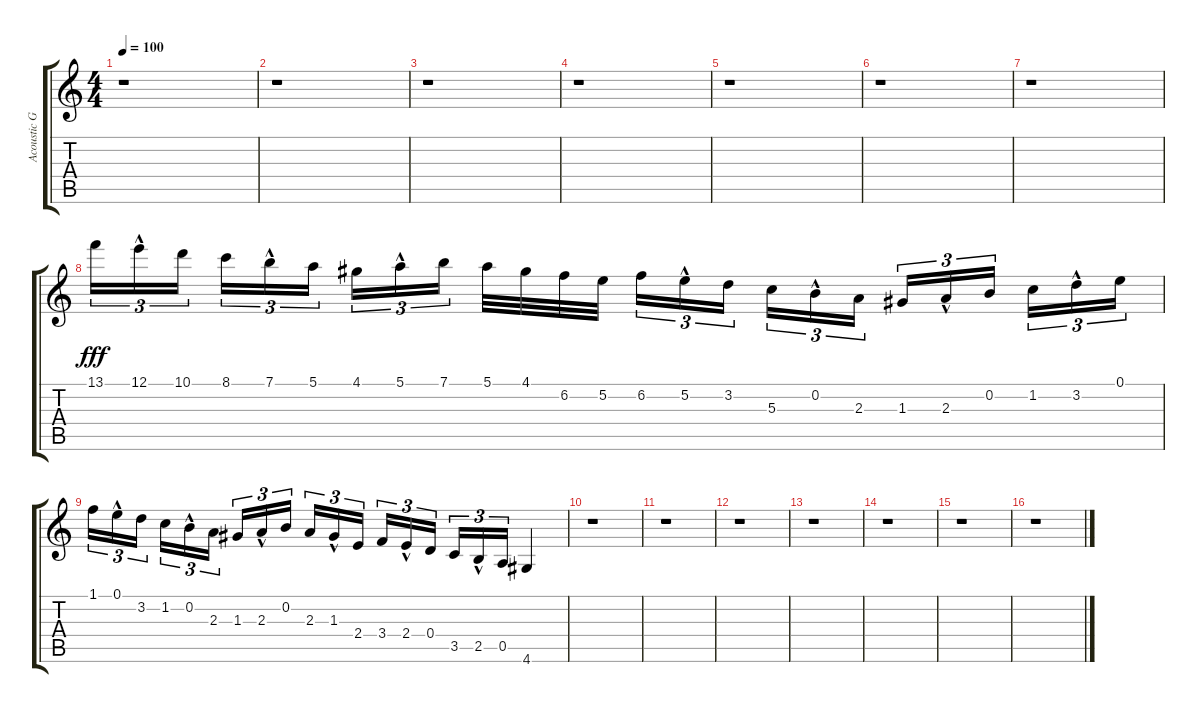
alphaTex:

\track ("Acoustic Guitar" "Acoustic G") {instrument acousticguitarnylon}
\staff {score tabs}
\tuning (E4 B3 G3 D3 A2 E2) {hide}
\ts (4 4)
\tempo 100
\clef g2
\ks c
r.1{dy fff} |
r.1 |
r.1 |
r.1 |
r.1 |
r.1 |
r.1 |
13.1.16{tu (3 2)} 12.1{hac}.16{tu (3 2)} 10.1.16{tu (3 2)} 8.1.16{tu (3 2)} 7.1{hac}.16{tu (3 2)} 5.1.16{tu (3 2)} 4.1.16{tu (3 2)} 5.1{hac}.16{tu (3 2)} 7.1.16{tu (3 2)} 5.1.32 4.1.32 6.2.32 5.2.32 6.2.16{tu (3 2)} 5.2{hac}.16{tu (3 2)} 3.2.16{tu (3 2)} 5.3.16{tu (3 2)} 0.2{hac}.16{tu (3 2)} 2.3.16{tu (3 2)} 1.3.16{tu (3 2)} 2.3{hac}.16{tu (3 2)} 0.2.16{tu (3 2)} 1.2.16{tu (3 2)} 3.2{hac}.16{tu (3 2)} 0.1.16{tu (3 2)} |
1.1.16{tu (3 2)} 0.1{hac}.16{tu (3 2)} 3.2.16{tu (3 2)} 1.2.16{tu (3 2)} 0.2{hac}.16{tu (3 2)} 2.3.16{tu (3 2)} 1.3.16{tu (3 2)} 2.3{hac}.16{tu (3 2)} 0.2.16{tu (3 2)} 2.3.16{tu (3 2)} 1.3{hac}.16{tu (3 2)} 2.4.16{tu (3 2)} 3.4.16{tu (3 2)} 2.4{hac}.16{tu (3 2)} 0.4.16{tu (3 2)} 3.5.16{tu (3 2)} 2.5{hac}.16{tu (3 2)} 0.5.16{tu (3 2)} 4.6.4 |
r.1 |
r.1 |
r.1 |
r.1 |
r.1 |
r.1 |
r.1
